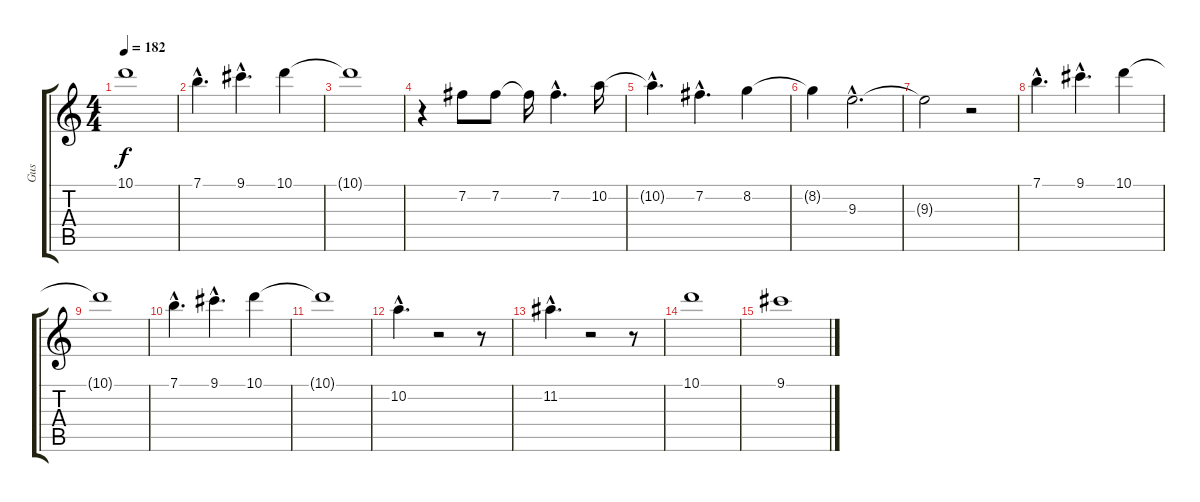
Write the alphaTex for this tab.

\track ("Gus" "Gus") {instrument contrabass}
\staff {score tabs}
\tuning (E4 B3 G3 D3 A2 E2) {hide}
\ts (4 4)
\tempo 182
\clef g2
\ks c
10.1{t}.1{dy f} |
7.1{hac}.4{d} 9.1{hac}.4{d} 10.1.4 |
10.1{t}.1 |
r.4 7.2.8 7.2.8 7.2{t}.16 7.2{hac}.4{d} 10.2.16 |
10.2{hac t}.4{d} 7.2{hac}.4{d} 8.2.4 |
8.2{t}.4 9.3{hac}.2{d} |
9.3{t}.2 r.2 |
7.1{hac}.4{d} 9.1{hac}.4{d} 10.1.4 |
10.1{t}.1 |
7.1{hac}.4{d} 9.1{hac}.4{d} 10.1.4 |
10.1{t}.1 |
10.2{hac}.4{d} r.2 r.8 |
11.2{hac}.4{d} r.2 r.8 |
10.1.1 |
9.1.1
